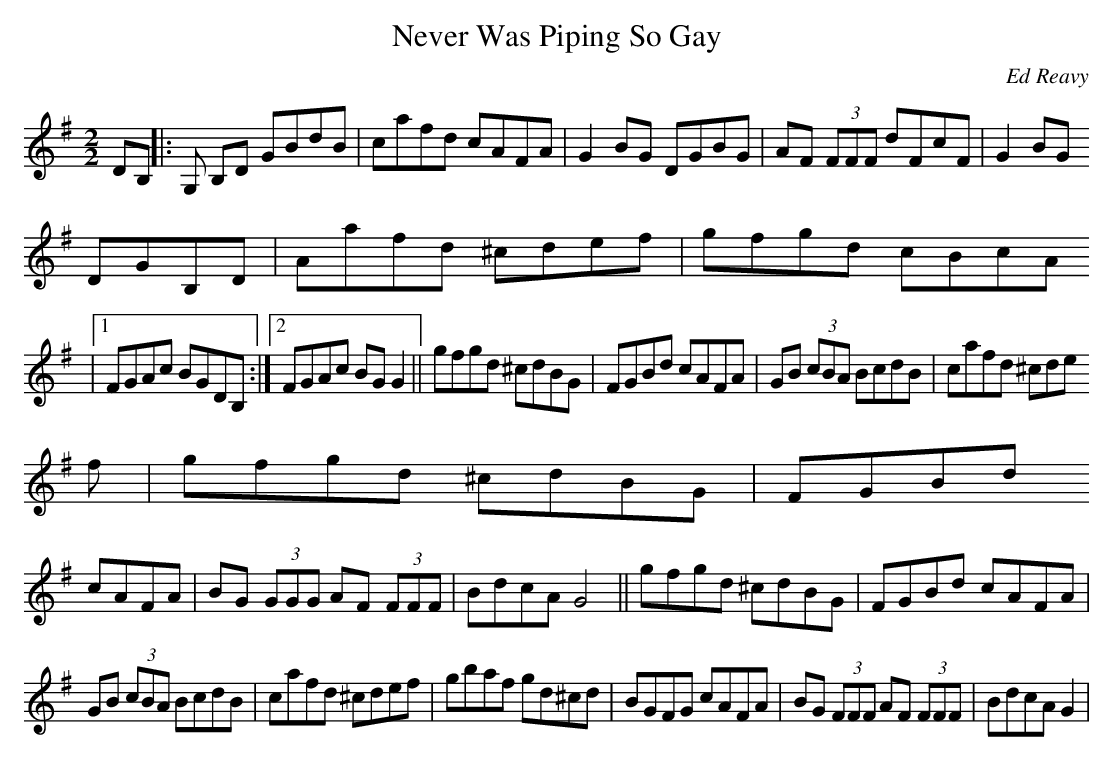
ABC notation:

X:1
T:Never Was Piping So Gay
M:2/2
L:1/8
C:Ed Reavy
K:G
DB,||:G, B,D GBdB|cafd cAFA|G2 BG DGBG|AF (3FFF dFcF|G2 BG
DGB,D|Aafd ^cdef|gfgd cBcA
|1FGAc BGDB,:|2FGAc BG G2||gfgd  ^cdBG|FGBd cAFA|GB (3cBA BcdB|cafd ^cde
f|gfgd ^cdBG|FGBd
cAFA|BG (3GGG AF (3FFF|BdcA G4||gfgd ^cdBG|FGBd cAFA|
GB (3cBA BcdB|cafd ^cdef|gbaf gd^cd|BGFG cAFA|BG (3FFF AF (3FFF|BdcA G2|
|
